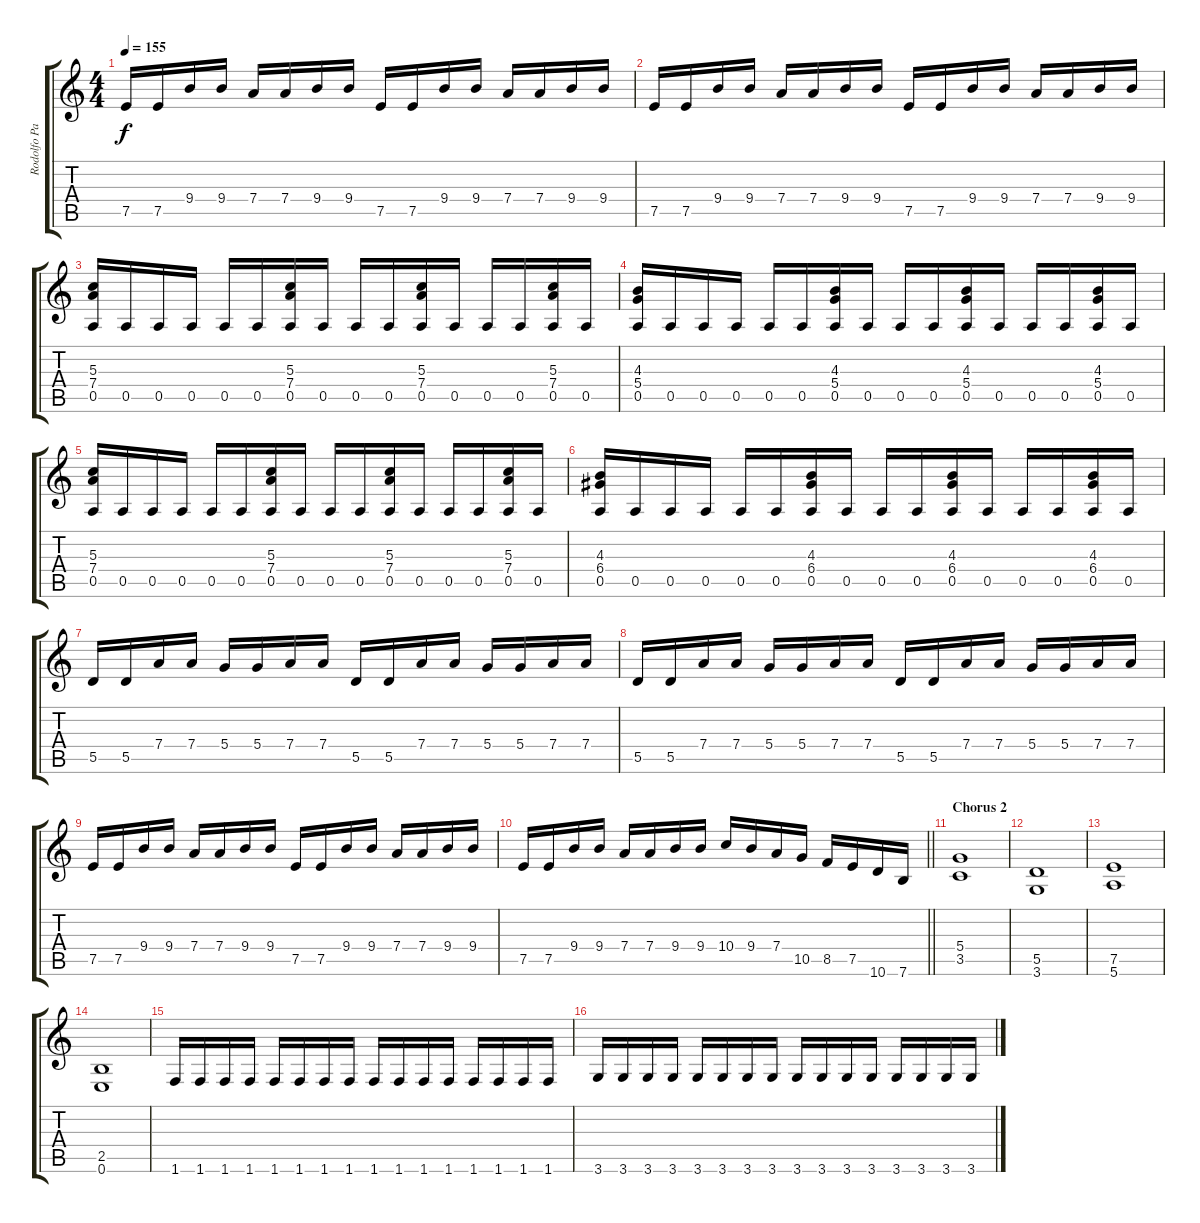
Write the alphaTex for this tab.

\track ("Rodolfo Pagotto" "Rodolfo Pa") {instrument overdrivenguitar}
\staff {score tabs}
\tuning (E4 B3 G3 D3 A2 E2) {hide}
\ts (4 4)
\tempo 155
\clef g2
\ks c
7.5.16{dy f} 7.5.16 9.4.16 9.4.16 7.4.16 7.4.16 9.4.16 9.4.16 7.5.16 7.5.16 9.4.16 9.4.16 7.4.16 7.4.16 9.4.16 9.4.16 |
7.5.16 7.5.16 9.4.16 9.4.16 7.4.16 7.4.16 9.4.16 9.4.16 7.5.16 7.5.16 9.4.16 9.4.16 7.4.16 7.4.16 9.4.16 9.4.16 |
(5.3 7.4 0.5).16 0.5.16 0.5.16 0.5.16 0.5.16 0.5.16 (5.3 7.4 0.5).16 0.5.16 0.5.16 0.5.16 (5.3 7.4 0.5).16 0.5.16 0.5.16 0.5.16 (5.3 7.4 0.5).16 0.5.16 |
(4.3 5.4 0.5).16 0.5.16 0.5.16 0.5.16 0.5.16 0.5.16 (4.3 5.4 0.5).16 0.5.16 0.5.16 0.5.16 (4.3 5.4 0.5).16 0.5.16 0.5.16 0.5.16 (4.3 5.4 0.5).16 0.5.16 |
(5.3 7.4 0.5).16 0.5.16 0.5.16 0.5.16 0.5.16 0.5.16 (5.3 7.4 0.5).16 0.5.16 0.5.16 0.5.16 (5.3 7.4 0.5).16 0.5.16 0.5.16 0.5.16 (5.3 7.4 0.5).16 0.5.16 |
(4.3 6.4 0.5).16 0.5.16 0.5.16 0.5.16 0.5.16 0.5.16 (4.3 6.4 0.5).16 0.5.16 0.5.16 0.5.16 (4.3 6.4 0.5).16 0.5.16 0.5.16 0.5.16 (4.3 6.4 0.5).16 0.5.16 |
5.5.16 5.5.16 7.4.16 7.4.16 5.4.16 5.4.16 7.4.16 7.4.16 5.5.16 5.5.16 7.4.16 7.4.16 5.4.16 5.4.16 7.4.16 7.4.16 |
5.5.16 5.5.16 7.4.16 7.4.16 5.4.16 5.4.16 7.4.16 7.4.16 5.5.16 5.5.16 7.4.16 7.4.16 5.4.16 5.4.16 7.4.16 7.4.16 |
7.5.16 7.5.16 9.4.16 9.4.16 7.4.16 7.4.16 9.4.16 9.4.16 7.5.16 7.5.16 9.4.16 9.4.16 7.4.16 7.4.16 9.4.16 9.4.16 |
\barLineRight lightlight
7.5.16 7.5.16 9.4.16 9.4.16 7.4.16 7.4.16 9.4.16 9.4.16 10.4.16 9.4.16 7.4.16 10.5.16 8.5.16 7.5.16 10.6.16 7.6.16 |
\section ("" "Chorus 2")
(5.4 3.5).1 |
(5.5 3.6).1 |
(7.5 5.6).1 |
(2.5 0.6).1 |
1.6.16 1.6.16 1.6.16 1.6.16 1.6.16 1.6.16 1.6.16 1.6.16 1.6.16 1.6.16 1.6.16 1.6.16 1.6.16 1.6.16 1.6.16 1.6.16 |
3.6.16 3.6.16 3.6.16 3.6.16 3.6.16 3.6.16 3.6.16 3.6.16 3.6.16 3.6.16 3.6.16 3.6.16 3.6.16 3.6.16 3.6.16 3.6.16
